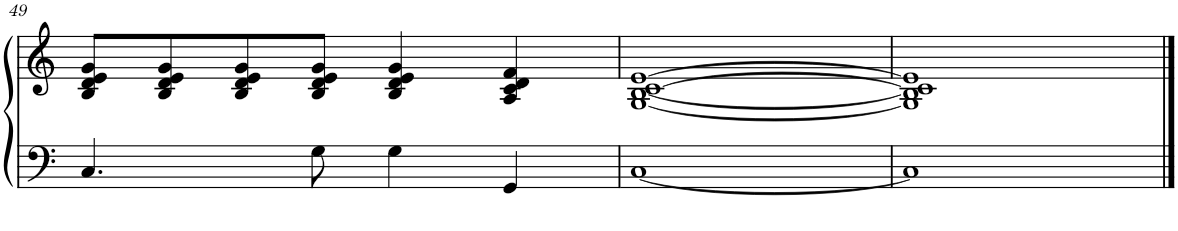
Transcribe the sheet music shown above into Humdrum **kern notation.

**kern	**kern
*part1	*part1
*staff2	*staff1
*I"Piano	*
*I'Pno.	*
!!LO:PB:g=z
*clefF4	*clefG2
*k[]	*k[]
*M4/4	*M4/4
=49	=49
4.CC/	8B/ 8d/ 8e/ 8g/L
.	8B/ 8d/ 8e/ 8g/
.	8B/ 8d/ 8e/ 8g/
8GG\	8B/ 8d/ 8e/ 8g/J
4GG\	4B/ 4d/ 4e/ 4g/
4GGG/	4A/ 4c/ 4d/ 4f/
=50	=50
[1CC	[1G [1B [1c [1e
=51	=51
1CC]	1G] 1B] 1c] 1e]
==	==
*-	*-
